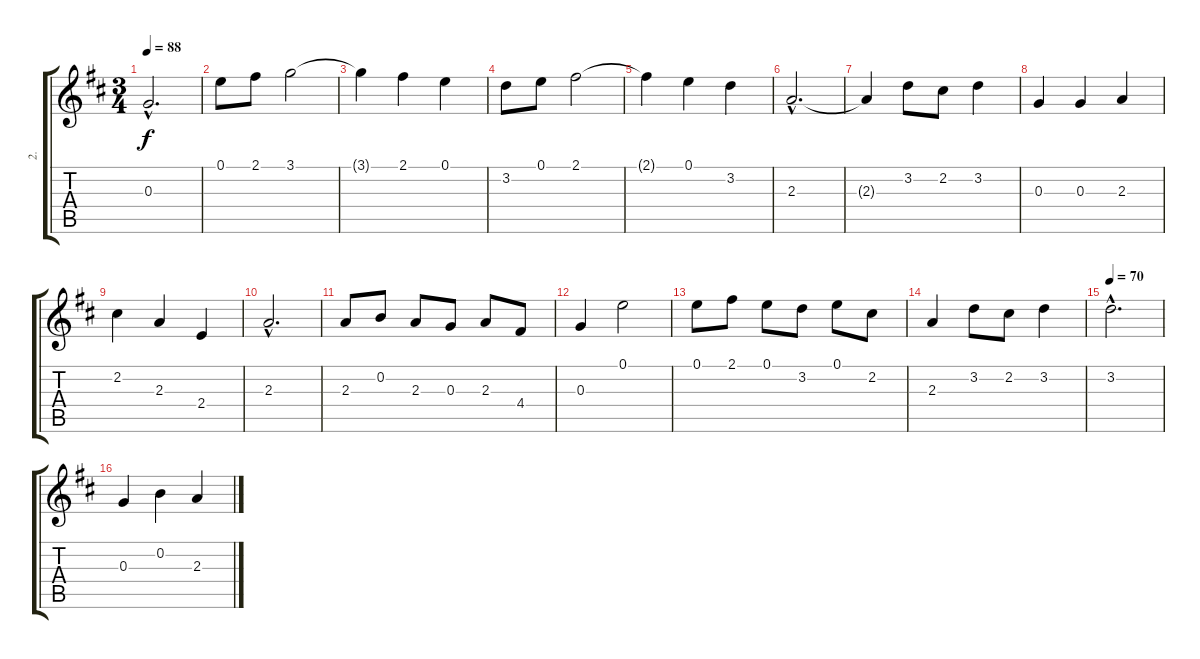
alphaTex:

\track ("2." "2.") {instrument acousticguitarnylon}
\staff {score tabs}
\tuning (E4 B3 G3 D3 A2 E2) {hide}
\ts (3 4)
\tempo 88
\clef g2
\ks d
0.3{hac}.2{d dy f} |
0.1.8 2.1.8 3.1.2 |
3.1{t}.4 2.1.4 0.1.4 |
3.2.8 0.1.8 2.1.2 |
2.1{t}.4 0.1.4 3.2.4 |
2.3{hac}.2{d} |
2.3{t}.4 3.2.8 2.2.8 3.2.4 |
0.3.4 0.3.4 2.3.4 |
2.2.4 2.3.4 2.4.4 |
2.3{hac}.2{d} |
2.3.8 0.2.8 2.3.8 0.3.8 2.3.8 4.4.8 |
0.3.4 0.1.2 |
0.1.8 2.1.8 0.1.8 3.2.8 0.1.8 2.2.8 |
2.3.4 3.2.8 2.2.8 3.2.4 |
\tempo 70
3.2{hac}.2{d} |
0.3.4 0.2.4 2.3.4
